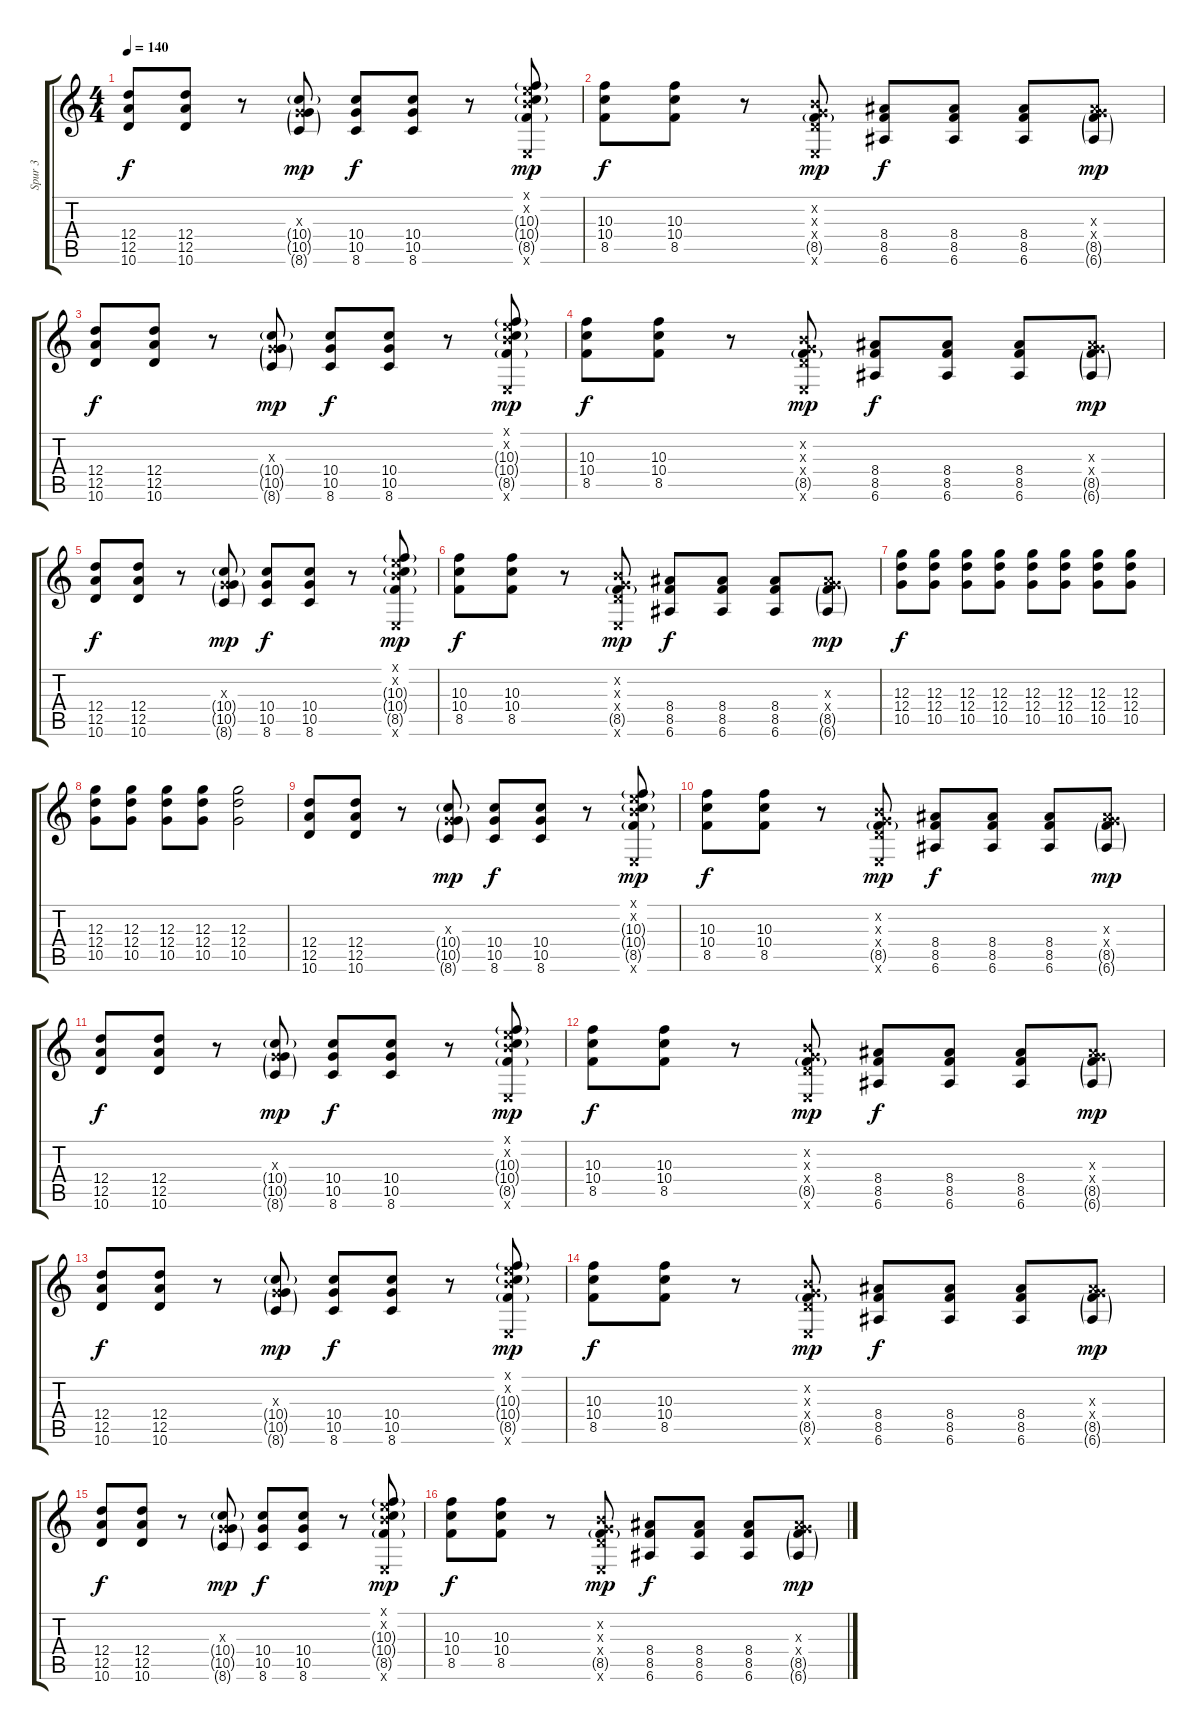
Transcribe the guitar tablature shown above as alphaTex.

\track ("Spur 3" "Spur 3") {instrument overdrivenguitar}
\staff {score tabs}
\tuning (E4 B3 G3 D3 A2 E2) {hide}
\ts (4 4)
\tempo 140
\clef g2
\ks c
(12.4 12.5 10.6).8{dy f} (12.4 12.5 10.6).8 r.8 (0.3{x} 10.4{g} 10.5{g} 8.6{g}).8{dy mp} (10.4 10.5 8.6).8{dy f} (10.4 10.5 8.6).8 r.8 (0.1{x} 0.2{x} 10.3{g} 10.4{g} 8.5{g} 0.6{x}).8{dy mp} |
(10.3 10.4 8.5).8{dy f} (10.3 10.4 8.5).8 r.8 (0.2{x} 0.3{x} 0.4{x} 8.5{g} 0.6{x}).8{dy mp} (8.4 8.5 6.6).8{dy f} (8.4 8.5 6.6).8 (8.4 8.5 6.6).8 (0.3{x} 8.4{x} 8.5{g} 6.6{g}).8{dy mp} |
(12.4 12.5 10.6).8{dy f} (12.4 12.5 10.6).8 r.8 (0.3{x} 10.4{g} 10.5{g} 8.6{g}).8{dy mp} (10.4 10.5 8.6).8{dy f} (10.4 10.5 8.6).8 r.8 (0.1{x} 0.2{x} 10.3{g} 10.4{g} 8.5{g} 0.6{x}).8{dy mp} |
(10.3 10.4 8.5).8{dy f} (10.3 10.4 8.5).8 r.8 (0.2{x} 0.3{x} 0.4{x} 8.5{g} 0.6{x}).8{dy mp} (8.4 8.5 6.6).8{dy f} (8.4 8.5 6.6).8 (8.4 8.5 6.6).8 (0.3{x} 8.4{x} 8.5{g} 6.6{g}).8{dy mp} |
(12.4 12.5 10.6).8{dy f} (12.4 12.5 10.6).8 r.8 (0.3{x} 10.4{g} 10.5{g} 8.6{g}).8{dy mp} (10.4 10.5 8.6).8{dy f} (10.4 10.5 8.6).8 r.8 (0.1{x} 0.2{x} 10.3{g} 10.4{g} 8.5{g} 0.6{x}).8{dy mp} |
(10.3 10.4 8.5).8{dy f} (10.3 10.4 8.5).8 r.8 (0.2{x} 0.3{x} 0.4{x} 8.5{g} 0.6{x}).8{dy mp} (8.4 8.5 6.6).8{dy f} (8.4 8.5 6.6).8 (8.4 8.5 6.6).8 (0.3{x} 8.4{x} 8.5{g} 6.6{g}).8{dy mp} |
(12.3 12.4 10.5).8{dy f} (12.3 12.4 10.5).8 (12.3 12.4 10.5).8 (12.3 12.4 10.5).8 (12.3 12.4 10.5).8 (12.3 12.4 10.5).8 (12.3 12.4 10.5).8 (12.3 12.4 10.5).8 |
(12.3 12.4 10.5).8 (12.3 12.4 10.5).8 (12.3 12.4 10.5).8 (12.3 12.4 10.5).8 (12.3 12.4 10.5).2 |
(12.4 12.5 10.6).8 (12.4 12.5 10.6).8 r.8 (0.3{x} 10.4{g} 10.5{g} 8.6{g}).8{dy mp} (10.4 10.5 8.6).8{dy f} (10.4 10.5 8.6).8 r.8 (0.1{x} 0.2{x} 10.3{g} 10.4{g} 8.5{g} 0.6{x}).8{dy mp} |
(10.3 10.4 8.5).8{dy f} (10.3 10.4 8.5).8 r.8 (0.2{x} 0.3{x} 0.4{x} 8.5{g} 0.6{x}).8{dy mp} (8.4 8.5 6.6).8{dy f} (8.4 8.5 6.6).8 (8.4 8.5 6.6).8 (0.3{x} 8.4{x} 8.5{g} 6.6{g}).8{dy mp} |
(12.4 12.5 10.6).8{dy f} (12.4 12.5 10.6).8 r.8 (0.3{x} 10.4{g} 10.5{g} 8.6{g}).8{dy mp} (10.4 10.5 8.6).8{dy f} (10.4 10.5 8.6).8 r.8 (0.1{x} 0.2{x} 10.3{g} 10.4{g} 8.5{g} 0.6{x}).8{dy mp} |
(10.3 10.4 8.5).8{dy f} (10.3 10.4 8.5).8 r.8 (0.2{x} 0.3{x} 0.4{x} 8.5{g} 0.6{x}).8{dy mp} (8.4 8.5 6.6).8{dy f} (8.4 8.5 6.6).8 (8.4 8.5 6.6).8 (0.3{x} 8.4{x} 8.5{g} 6.6{g}).8{dy mp} |
(12.4 12.5 10.6).8{dy f} (12.4 12.5 10.6).8 r.8 (0.3{x} 10.4{g} 10.5{g} 8.6{g}).8{dy mp} (10.4 10.5 8.6).8{dy f} (10.4 10.5 8.6).8 r.8 (0.1{x} 0.2{x} 10.3{g} 10.4{g} 8.5{g} 0.6{x}).8{dy mp} |
(10.3 10.4 8.5).8{dy f} (10.3 10.4 8.5).8 r.8 (0.2{x} 0.3{x} 0.4{x} 8.5{g} 0.6{x}).8{dy mp} (8.4 8.5 6.6).8{dy f} (8.4 8.5 6.6).8 (8.4 8.5 6.6).8 (0.3{x} 8.4{x} 8.5{g} 6.6{g}).8{dy mp} |
(12.4 12.5 10.6).8{dy f} (12.4 12.5 10.6).8 r.8 (0.3{x} 10.4{g} 10.5{g} 8.6{g}).8{dy mp} (10.4 10.5 8.6).8{dy f} (10.4 10.5 8.6).8 r.8 (0.1{x} 0.2{x} 10.3{g} 10.4{g} 8.5{g} 0.6{x}).8{dy mp} |
(10.3 10.4 8.5).8{dy f} (10.3 10.4 8.5).8 r.8 (0.2{x} 0.3{x} 0.4{x} 8.5{g} 0.6{x}).8{dy mp} (8.4 8.5 6.6).8{dy f} (8.4 8.5 6.6).8 (8.4 8.5 6.6).8 (0.3{x} 8.4{x} 8.5{g} 6.6{g}).8{dy mp}
